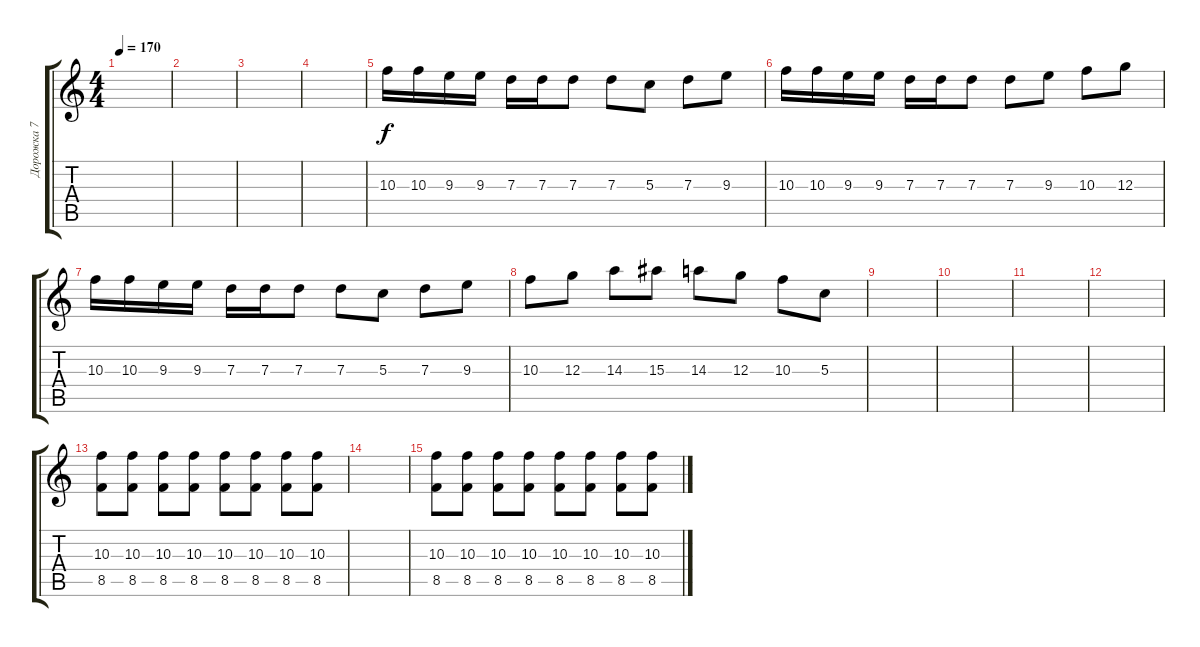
\track ("Дорожка 7" "Дорожка 7") {instrument distortionguitar}
\staff {score tabs}
\tuning (E4 B3 G3 D3 A2 E2) {hide}
\ts (4 4)
\tempo 170
\clef g2
\ks c
|
|
|
|
10.3.16 10.3.16 9.3.16 9.3.16 7.3.16 7.3.16 7.3.8 7.3.8 5.3.8 7.3.8 9.3.8 |
10.3.16 10.3.16 9.3.16 9.3.16 7.3.16 7.3.16 7.3.8 7.3.8 9.3.8 10.3.8 12.3.8 |
10.3.16 10.3.16 9.3.16 9.3.16 7.3.16 7.3.16 7.3.8 7.3.8 5.3.8 7.3.8 9.3.8 |
10.3.8 12.3.8 14.3.8 15.3.8 14.3.8 12.3.8 10.3.8 5.3.8 |
|
|
|
|
(10.3 8.5).8 (10.3 8.5).8 (10.3 8.5).8 (10.3 8.5).8 (10.3 8.5).8 (10.3 8.5).8 (10.3 8.5).8 (10.3 8.5).8 |
|
(10.3 8.5).8 (10.3 8.5).8 (10.3 8.5).8 (10.3 8.5).8 (10.3 8.5).8 (10.3 8.5).8 (10.3 8.5).8 (10.3 8.5).8
